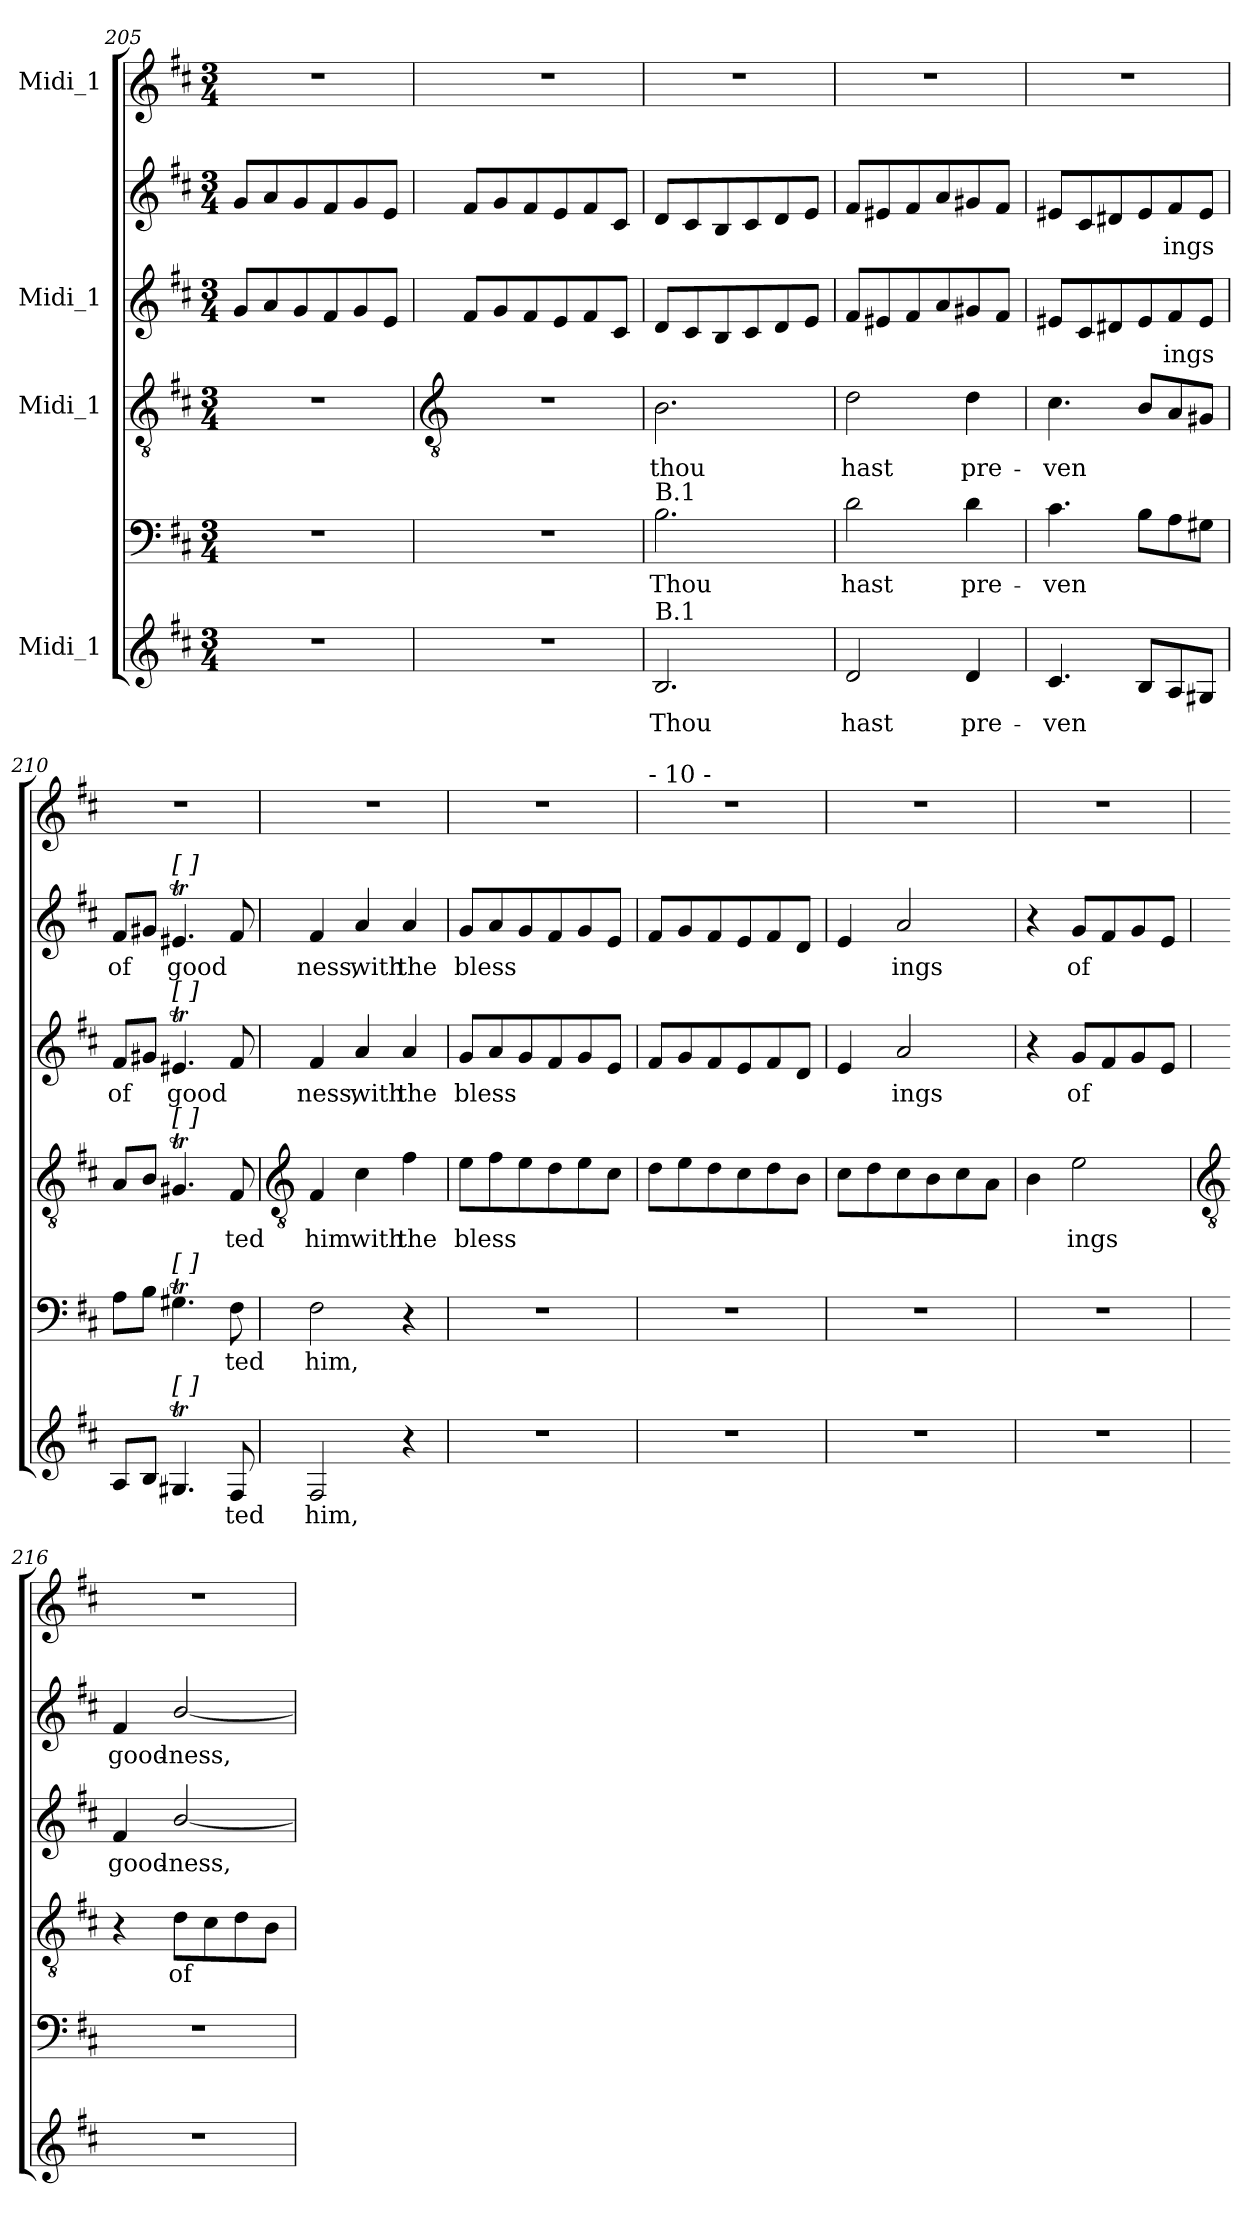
**kern	**text	**kern	**text	**kern	**text	**kern	**text	**kern	**text	**kern
*part4	*part4	*part4	*part4	*part3	*part3	*part2	*part2	*part2	*part2	*part1
*staff6	*staff6	*staff5	*staff5	*staff4	*staff4	*staff3	*staff3	*staff2	*staff2	*staff1
*I"Midi_1	*	*	*	*I"Midi_1	*	*I"Midi_1	*	*	*	*I"Midi_1
*	*	*clefF4	*	*clefGv2	*	*clefG2	*	*clefG2	*	*clefG2
*k[f#c#]	*	*k[f#c#]	*	*k[f#c#]	*	*k[f#c#]	*	*k[f#c#]	*	*k[f#c#]
*D:	*	*D:	*	*D:	*	*D:	*	*D:	*	*D:
*M3/4	*	*M3/4	*	*M3/4	*	*M3/4	*	*M3/4	*	*M3/4
=205	=205	=205	=205	=205	=205	=205	=205	=205	=205	=205
!LO:N:vis=1	!	!LO:N:vis=1	!	!LO:N:vis=1	!	!	!	!	!	!LO:N:vis=1
2.r	.	2.r	.	2.r	.	8gL	.	8gL	.	2.r
.	.	.	.	.	.	8a	.	8a	.	.
.	.	.	.	.	.	8g	.	8g	.	.
.	.	.	.	.	.	8f#	.	8f#	.	.
.	.	.	.	.	.	8g	.	8g	.	.
.	.	.	.	.	.	8eJ	.	8eJ	.	.
!!LO:LB:g=z
=206	=206	=206	=206	=206	=206	=206	=206	=206	=206	=206
*	*	*	*	*clefGv2	*	*	*	*	*	*
!LO:N:vis=1	!	!LO:N:vis=1	!	!LO:N:vis=1	!	!	!	!	!	!LO:N:vis=1
2.r	.	2.r	.	2.r	.	8f#L	.	8f#L	.	2.r
.	.	.	.	.	.	8g	.	8g	.	.
.	.	.	.	.	.	8f#	.	8f#	.	.
.	.	.	.	.	.	8e	.	8e	.	.
.	.	.	.	.	.	8f#	.	8f#	.	.
.	.	.	.	.	.	8c#J	.	8c#J	.	.
=207	=207	=207	=207	=207	=207	=207	=207	=207	=207	=207
!	!	!LO:TX:a:t=B.1	!	!	!	!	!	!	!	!
!LO:TX:a:t=B.1	!	!	!	!	!	!	!	!	!	!
!	!LO:LY:b	!	!LO:LY:b	!	!LO:LY:b	!	!	!	!	!LO:N:vis=1
2.B	Thou	2.B	Thou	2.B	thou	8dL	.	8dL	.	2.r
.	.	.	.	.	.	8c#	.	8c#	.	.
.	.	.	.	.	.	8B	.	8B	.	.
.	.	.	.	.	.	8c#	.	8c#	.	.
.	.	.	.	.	.	8d	.	8d	.	.
.	.	.	.	.	.	8eJ	.	8eJ	.	.
=208	=208	=208	=208	=208	=208	=208	=208	=208	=208	=208
!	!LO:LY:b	!	!LO:LY:b	!	!LO:LY:b	!	!	!	!	!LO:N:vis=1
2d	hast	2d	hast	2d	hast	8f#L	.	8f#L	.	2.r
.	.	.	.	.	.	8e#X	.	8e#X	.	.
.	.	.	.	.	.	8f#	.	8f#	.	.
.	.	.	.	.	.	8a	.	8a	.	.
!	!LO:LY:b	!	!LO:LY:b	!	!LO:LY:b	!	!	!	!	!
4d	pre-	4d	pre-	4d	pre-	8g#X	.	8g#X	.	.
.	.	.	.	.	.	8f#J	.	8f#J	.	.
=209	=209	=209	=209	=209	=209	=209	=209	=209	=209	=209
!	!LO:LY:b	!	!LO:LY:b	!	!LO:LY:b	!	!	!	!	!LO:N:vis=1
4.c#	-ven	4.c#	-ven	4.c#	-ven	8e#XL	.	8e#XL	.	2.r
.	.	.	.	.	.	8c#	.	8c#	.	.
.	.	.	.	.	.	8d#X	.	8d#X	.	.
8BL	.	8BL	.	8BL	.	8e#	.	8e#	.	.
!	!	!	!	!	!	!	!LO:LY:b	!	!LO:LY:b	!
8A	.	8A	.	8A	.	8f#	ings	8f#	ings	.
8G#XJ	.	8G#XJ	.	8G#XJ	.	8e#J	.	8e#J	.	.
=210	=210	=210	=210	=210	=210	=210	=210	=210	=210	=210
!	!	!	!	!	!	!	!LO:LY:b	!	!LO:LY:b	!LO:N:vis=1
8AL	.	8AL	.	8AL	.	8f#L	of	8f#L	of	2.r
8BJ	.	8BJ	.	8BJ	.	8g#XJ	.	8g#XJ	.	.
!	!	!	!	!	!	!	!	!LO:TX:a:t=[   ]	!	!
!	!	!	!	!	!	!LO:TX:a:t=[   ]	!	!	!	!
!	!	!	!	!LO:TX:a:t=[   ]	!	!	!	!	!	!
!	!	!LO:TX:a:t=[   ]	!	!	!	!	!	!	!	!
!LO:TX:a:t=[   ]	!	!	!	!	!	!	!	!	!	!
!	!	!	!	!	!	!	!LO:LY:b	!	!LO:LY:b	!
4.G#Xt	.	4.G#Xt	.	4.G#Xt	.	4.e#Xt	good	4.e#Xt	good	.
!	!LO:LY:b	!	!LO:LY:b	!	!LO:LY:b	!	!	!	!	!
8F#	ted	8F#	ted	8F#	ted	8f#	.	8f#	.	.
!!LO:LB:g=z
=211	=211	=211	=211	=211	=211	=211	=211	=211	=211	=211
*	*	*	*	*clefGv2	*	*	*	*	*	*
!	!LO:LY:b	!	!LO:LY:b	!	!LO:LY:b	!	!LO:LY:b	!	!LO:LY:b	!LO:N:vis=1
2F#	him,	2F#	him,	4F#	him	4f#	ness,	4f#	ness,	2.r
!	!	!	!	!	!LO:LY:b	!	!LO:LY:b	!	!LO:LY:b	!
.	.	.	.	4c#	with	4a	with	4a	with	.
!	!	!	!	!	!LO:LY:b	!	!LO:LY:b	!	!LO:LY:b	!
4r	.	4r	.	4f#	the	4a	the	4a	the	.
=212	=212	=212	=212	=212	=212	=212	=212	=212	=212	=212
!LO:N:vis=1	!	!LO:N:vis=1	!	!	!LO:LY:b	!	!LO:LY:b	!	!LO:LY:b	!LO:N:vis=1
2.r	.	2.r	.	8eL	bless	8gL	bless	8gL	bless	2.r
.	.	.	.	8f#	.	8a	.	8a	.	.
.	.	.	.	8e	.	8g	.	8g	.	.
.	.	.	.	8d	.	8f#	.	8f#	.	.
.	.	.	.	8e	.	8g	.	8g	.	.
.	.	.	.	8c#J	.	8eJ	.	8eJ	.	.
=213	=213	=213	=213	=213	=213	=213	=213	=213	=213	=213
!	!	!	!	!	!	!	!	!	!	!LO:TX:a:t=- 10 -
!LO:N:vis=1	!	!LO:N:vis=1	!	!	!	!	!	!	!	!LO:N:vis=1
2.r	.	2.r	.	8dL	.	8f#L	.	8f#L	.	2.r
.	.	.	.	8e	.	8g	.	8g	.	.
.	.	.	.	8d	.	8f#	.	8f#	.	.
.	.	.	.	8c#	.	8e	.	8e	.	.
.	.	.	.	8d	.	8f#	.	8f#	.	.
.	.	.	.	8BJ	.	8dJ	.	8dJ	.	.
=214	=214	=214	=214	=214	=214	=214	=214	=214	=214	=214
!LO:N:vis=1	!	!LO:N:vis=1	!	!	!	!	!	!	!	!LO:N:vis=1
2.r	.	2.r	.	8c#L	.	4e	.	4e	.	2.r
.	.	.	.	8d	.	.	.	.	.	.
!	!	!	!	!	!	!	!LO:LY:b	!	!LO:LY:b	!
.	.	.	.	8c#	.	2a	ings	2a	ings	.
.	.	.	.	8B	.	.	.	.	.	.
.	.	.	.	8c#	.	.	.	.	.	.
.	.	.	.	8AJ	.	.	.	.	.	.
=215	=215	=215	=215	=215	=215	=215	=215	=215	=215	=215
!LO:N:vis=1	!	!LO:N:vis=1	!	!	!	!	!	!	!	!LO:N:vis=1
2.r	.	2.r	.	4B	.	4r	.	4r	.	2.r
!	!	!	!	!	!LO:LY:b	!	!LO:LY:b	!	!LO:LY:b	!
.	.	.	.	2e	ings	8gL	of	8gL	of	.
.	.	.	.	.	.	8f#	.	8f#	.	.
.	.	.	.	.	.	8g	.	8g	.	.
.	.	.	.	.	.	8eJ	.	8eJ	.	.
!!LO:LB:g=z
=216	=216	=216	=216	=216	=216	=216	=216	=216	=216	=216
*	*	*	*	*clefGv2	*	*	*	*	*	*
!LO:N:vis=1	!	!LO:N:vis=1	!	!	!	!	!LO:LY:b	!	!LO:LY:b	!LO:N:vis=1
2.r	.	2.r	.	4r	.	4f#	good-	4f#	good-	2.r
!	!	!	!	!	!LO:LY:b	!	!LO:LY:b	!	!LO:LY:b	!
.	.	.	.	8dL	of	[2b/	-ness,	[2b/	-ness,	.
.	.	.	.	8c#	.	.	.	.	.	.
.	.	.	.	8d	.	.	.	.	.	.
.	.	.	.	8BJ	.	.	.	.	.	.
=	=	=	=	=	=	=	=	=	=	=
*-	*-	*-	*-	*-	*-	*-	*-	*-	*-	*-
